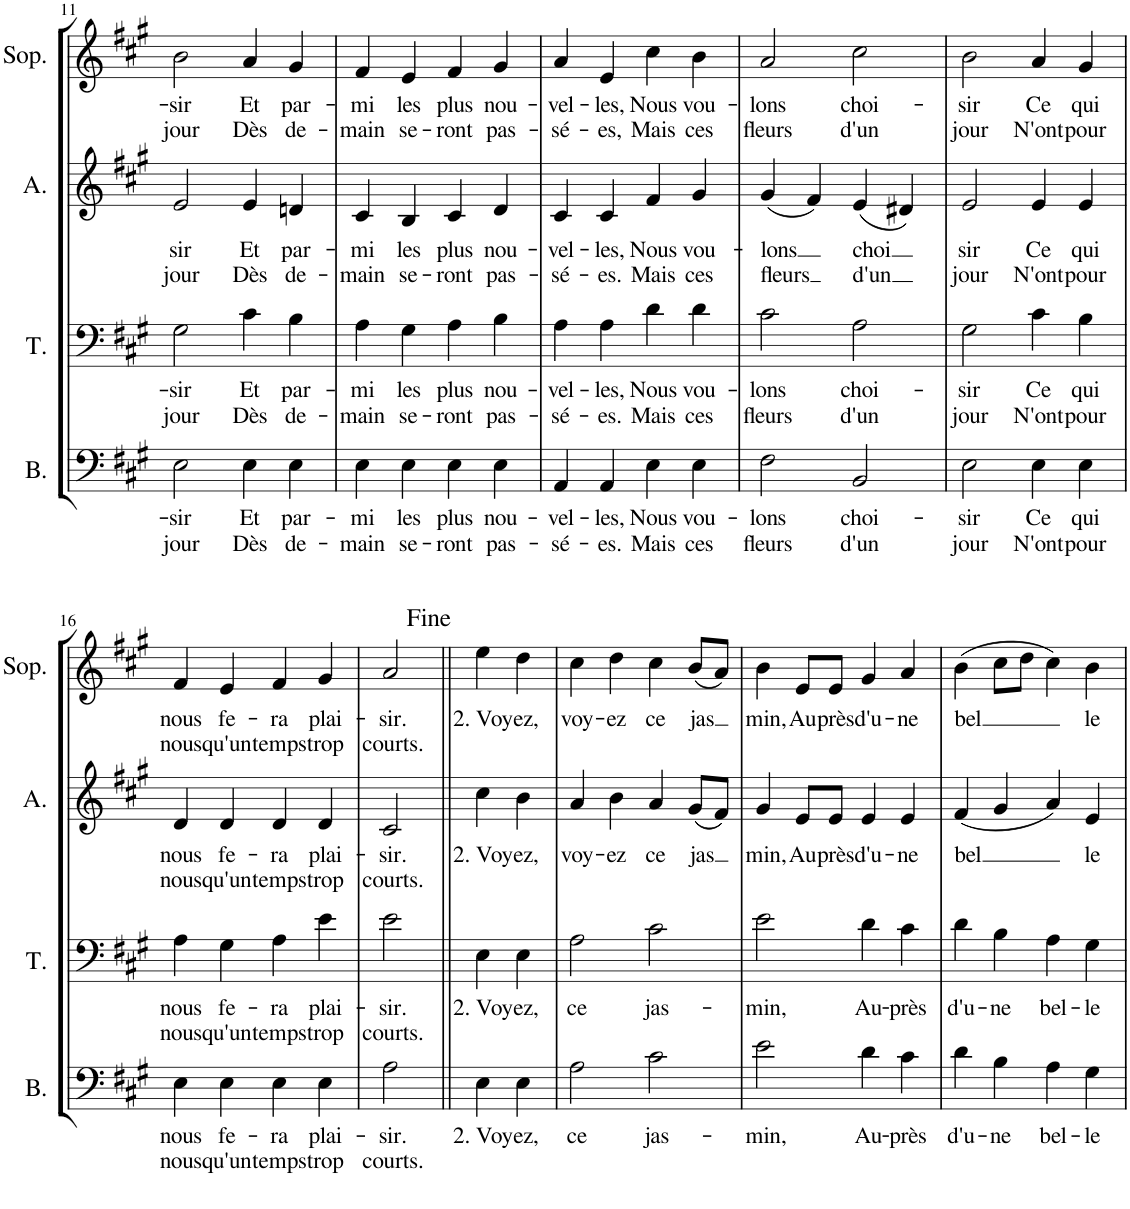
**kern	**text	**text	**kern	**text	**text	**kern	**text	**text	**kern	**text	**text
*part4	*part4	*part4	*part3	*part3	*part3	*part2	*part2	*part2	*part1	*part1	*part1
*staff4	*staff4	*staff4	*staff3	*staff3	*staff3	*staff2	*staff2	*staff2	*staff1	*staff1	*staff1
*I"Bas	*	*	*I"Tenor	*	*	*I"Alt	*	*	*I"Sopraan	*	*
*I'B.	*	*	*I'T.	*	*	*I'A.	*	*	*I'Sop.	*	*
!!LO:PB:g=z
*clefF4	*	*	*clefF4	*	*	*clefG2	*	*	*clefG2	*	*
*k[f#c#g#]	*	*	*k[f#c#g#]	*	*	*k[f#c#g#]	*	*	*k[f#c#g#]	*	*
*M2/2	*	*	*M2/2	*	*	*M2/2	*	*	*M2/2	*	*
*met(c|)	*	*	*met(c|)	*	*	*met(c|)	*	*	*met(c|)	*	*
=11	=11	=11	=11	=11	=11	=11	=11	=11	=11	=11	=11
!	!LO:LY:b	!LO:LY:b	!	!LO:LY:b	!LO:LY:b	!	!LO:LY:b	!LO:LY:b	!	!LO:LY:b	!LO:LY:b
2E\	-sir	jour	2G#\	-sir	jour	2e/	sir	jour	2b\	-sir	jour
!	!LO:LY:b	!LO:LY:b	!	!LO:LY:b	!LO:LY:b	!	!LO:LY:b	!LO:LY:b	!	!LO:LY:b	!LO:LY:b
4E\	Et	Dès	4c#\	Et	Dès	4e/	Et	Dès	4a/	Et	Dès
!	!LO:LY:b	!LO:LY:b	!	!LO:LY:b	!LO:LY:b	!	!LO:LY:b	!LO:LY:b	!	!LO:LY:b	!LO:LY:b
4E\	par-	de-	4B\	par-	de-	4dn/	par-	de-	4g#/	par-	de-
=12	=12	=12	=12	=12	=12	=12	=12	=12	=12	=12	=12
!	!LO:LY:b	!LO:LY:b	!	!LO:LY:b	!LO:LY:b	!	!LO:LY:b	!LO:LY:b	!	!LO:LY:b	!LO:LY:b
4E\	-mi	-main	4A\	-mi	-main	4c#/	-mi	-main	4f#/	-mi	-main
!	!LO:LY:b	!LO:LY:b	!	!LO:LY:b	!LO:LY:b	!	!LO:LY:b	!LO:LY:b	!	!LO:LY:b	!LO:LY:b
4E\	les	se-	4G#\	les	se-	4B/	les	se-	4e/	les	se-
!	!LO:LY:b	!LO:LY:b	!	!LO:LY:b	!LO:LY:b	!	!LO:LY:b	!LO:LY:b	!	!LO:LY:b	!LO:LY:b
4E\	plus	-ront	4A\	plus	-ront	4c#/	plus	-ront	4f#/	plus	-ront
!	!LO:LY:b	!LO:LY:b	!	!LO:LY:b	!LO:LY:b	!	!LO:LY:b	!LO:LY:b	!	!LO:LY:b	!LO:LY:b
4E\	nou-	pas-	4B\	nou-	pas-	4d/	nou-	pas-	4g#/	nou-	pas-
=13	=13	=13	=13	=13	=13	=13	=13	=13	=13	=13	=13
!	!LO:LY:b	!LO:LY:b	!	!LO:LY:b	!LO:LY:b	!	!LO:LY:b	!LO:LY:b	!	!LO:LY:b	!LO:LY:b
4AA/	-vel-	-sé-	4A\	-vel-	-sé-	4c#/	-vel-	-sé-	4a/	-vel-	-sé-
!	!LO:LY:b	!LO:LY:b	!	!LO:LY:b	!LO:LY:b	!	!LO:LY:b	!LO:LY:b	!	!LO:LY:b	!LO:LY:b
4AA/	-les,	-es.	4A\	-les,	-es.	4c#/	-les,	-es.	4e/	-les,	-es,
!	!LO:LY:b	!LO:LY:b	!	!LO:LY:b	!LO:LY:b	!	!LO:LY:b	!LO:LY:b	!	!LO:LY:b	!LO:LY:b
4E\	Nous	Mais	4d\	Nous	Mais	4f#/	Nous	Mais	4cc#\	Nous	Mais
!	!LO:LY:b	!LO:LY:b	!	!LO:LY:b	!LO:LY:b	!	!LO:LY:b	!LO:LY:b	!	!LO:LY:b	!LO:LY:b
4E\	vou-	ces	4d\	vou-	ces	4g#/	vou-	ces	4b\	vou-	ces
=14	=14	=14	=14	=14	=14	=14	=14	=14	=14	=14	=14
!	!LO:LY:b	!LO:LY:b	!	!LO:LY:b	!LO:LY:b	!	!LO:LY:b	!LO:LY:b	!	!LO:LY:b	!LO:LY:b
2F#\	-lons	fleurs	2c#\	-lons	fleurs	(4g#/	-lons	fleurs	2a/	-lons	fleurs
.	.	.	.	.	.	4f#/)	.	.	.	.	.
!	!LO:LY:b	!LO:LY:b	!	!LO:LY:b	!LO:LY:b	!	!LO:LY:b	!LO:LY:b	!	!LO:LY:b	!LO:LY:b
2BB/	choi-	d'un	2A\	choi-	d'un	(4e/	-choi	d'un	2cc#\	choi-	d'un
.	.	.	.	.	.	4d#X/)	.	.	.	.	.
=15	=15	=15	=15	=15	=15	=15	=15	=15	=15	=15	=15
!	!LO:LY:b	!LO:LY:b	!	!LO:LY:b	!LO:LY:b	!	!LO:LY:b	!LO:LY:b	!	!LO:LY:b	!LO:LY:b
2E\	-sir	jour	2G#\	-sir	jour	2e/	sir	jour	2b\	-sir	jour
!	!LO:LY:b	!LO:LY:b	!	!LO:LY:b	!LO:LY:b	!	!LO:LY:b	!LO:LY:b	!	!LO:LY:b	!LO:LY:b
4E\	Ce	N'ont	4c#\	Ce	N'ont	4e/	Ce	N'ont	4a/	Ce	N'ont
!	!LO:LY:b	!LO:LY:b	!	!LO:LY:b	!LO:LY:b	!	!LO:LY:b	!LO:LY:b	!	!LO:LY:b	!LO:LY:b
4E\	qui	pour	4B\	qui	pour	4e/	qui	pour	4g#/	qui	pour
!!LO:LB:g=z
=16	=16	=16	=16	=16	=16	=16	=16	=16	=16	=16	=16
!	!LO:LY:b	!LO:LY:b	!	!LO:LY:b	!LO:LY:b	!	!LO:LY:b	!LO:LY:b	!	!LO:LY:b	!LO:LY:b
4E\	nous	nous	4A\	nous	nous	4d/	nous	nous	4f#/	nous	nous
!	!LO:LY:b	!LO:LY:b	!	!LO:LY:b	!LO:LY:b	!	!LO:LY:b	!LO:LY:b	!	!LO:LY:b	!LO:LY:b
4E\	fe-	qu'un	4G#\	fe-	qu'un	4d/	fe-	qu'un	4e/	fe-	qu'un
!	!LO:LY:b	!LO:LY:b	!	!LO:LY:b	!LO:LY:b	!	!LO:LY:b	!LO:LY:b	!	!LO:LY:b	!LO:LY:b
4E\	-ra	temps	4A\	-ra	temps	4d/	-ra	temps	4f#/	-ra	temps
!	!LO:LY:b	!LO:LY:b	!	!LO:LY:b	!LO:LY:b	!	!LO:LY:b	!LO:LY:b	!	!LO:LY:b	!LO:LY:b
4E\	plai-	trop	4e\	plai-	trop	4d/	plai-	trop	4g#/	plai-	trop
=17	=17	=17	=17	=17	=17	=17	=17	=17	=17	=17	=17
!	!LO:LY:b	!LO:LY:b	!	!LO:LY:b	!LO:LY:b	!	!LO:LY:b	!LO:LY:b	!	!LO:LY:b	!LO:LY:b
2A\	-sir.	courts.	2e\	-sir.	courts.	2c#/	-sir.	courts.	2a/	-sir.	courts.
=18	=18	=18	=18	=18	=18	=18	=18	=18	=18	=18	=18
!	!LO:LY:b	!	!	!LO:LY:b	!	!	!LO:LY:b	!	!	!LO:LY:b	!
4E\	2. Voy-	.	4E\	2. Voy-	.	4cc#\	2. Voy-	.	4ee\	2. Voy-	.
!	!LO:LY:b	!	!	!LO:LY:b	!	!	!LO:LY:b	!	!	!LO:LY:b	!
4E\	-ez,	.	4E\	-ez,	.	4b\	-ez,	.	4dd\	-ez,	.
=19	=19	=19	=19	=19	=19	=19	=19	=19	=19	=19	=19
!	!LO:LY:b	!	!	!LO:LY:b	!	!	!LO:LY:b	!	!	!LO:LY:b	!
2A\	ce	.	2A\	ce	.	4a/	voy-	.	4cc#\	voy-	.
!	!	!	!	!	!	!	!LO:LY:b	!	!	!LO:LY:b	!
.	.	.	.	.	.	4b\	-ez	.	4dd\	-ez	.
!	!LO:LY:b	!	!	!LO:LY:b	!	!	!LO:LY:b	!	!	!LO:LY:b	!
2c#\	jas-	.	2c#\	jas-	.	4a/	ce	.	4cc#\	ce	.
!	!	!	!	!	!	!	!LO:LY:b	!	!	!LO:LY:b	!
.	.	.	.	.	.	(8g#/L	-jas	.	(8b/L	-jas	.
.	.	.	.	.	.	8f#/J)	.	.	8a/J)	.	.
=20	=20	=20	=20	=20	=20	=20	=20	=20	=20	=20	=20
!	!LO:LY:b	!	!	!LO:LY:b	!	!	!LO:LY:b	!	!	!LO:LY:b	!
2e\	-min,	.	2e\	-min,	.	4g#/	min,	.	4b\	min,	.
!	!	!	!	!	!	!	!LO:LY:b	!	!	!LO:LY:b	!
.	.	.	.	.	.	8e/L	Au-	.	8e/L	Au-	.
!	!	!	!	!	!	!	!LO:LY:b	!	!	!LO:LY:b	!
.	.	.	.	.	.	8e/J	-près	.	8e/J	-près	.
!	!LO:LY:b	!	!	!LO:LY:b	!	!	!LO:LY:b	!	!	!LO:LY:b	!
4d\	Au-	.	4d\	Au-	.	4e/	d'u-	.	4g#/	d'u-	.
!	!LO:LY:b	!	!	!LO:LY:b	!	!	!LO:LY:b	!	!	!LO:LY:b	!
4c#\	-près	.	4c#\	-près	.	4e/	-ne	.	4a/	-ne	.
=21	=21	=21	=21	=21	=21	=21	=21	=21	=21	=21	=21
!	!LO:LY:b	!	!	!LO:LY:b	!	!	!LO:LY:b	!	!	!LO:LY:b	!
4d\	d'u-	.	4d\	d'u-	.	(4f#/	bel	.	(4b\	-bel	.
!	!LO:LY:b	!	!	!LO:LY:b	!	!	!	!	!	!	!
4B\	-ne	.	4B\	-ne	.	4g#/	.	.	8cc#\L	.	.
.	.	.	.	.	.	.	.	.	8dd\J	.	.
!	!LO:LY:b	!	!	!LO:LY:b	!	!	!	!	!	!	!
4A\	bel-	.	4A\	bel-	.	4a/)	.	.	4cc#\)	.	.
!	!LO:LY:b	!	!	!LO:LY:b	!	!	!LO:LY:b	!	!	!LO:LY:b	!
4G#\	-le	.	4G#\	-le	.	4e/	le	.	4b\	le	.
=	=	=	=	=	=	=	=	=	=	=	=
*-	*-	*-	*-	*-	*-	*-	*-	*-	*-	*-	*-
